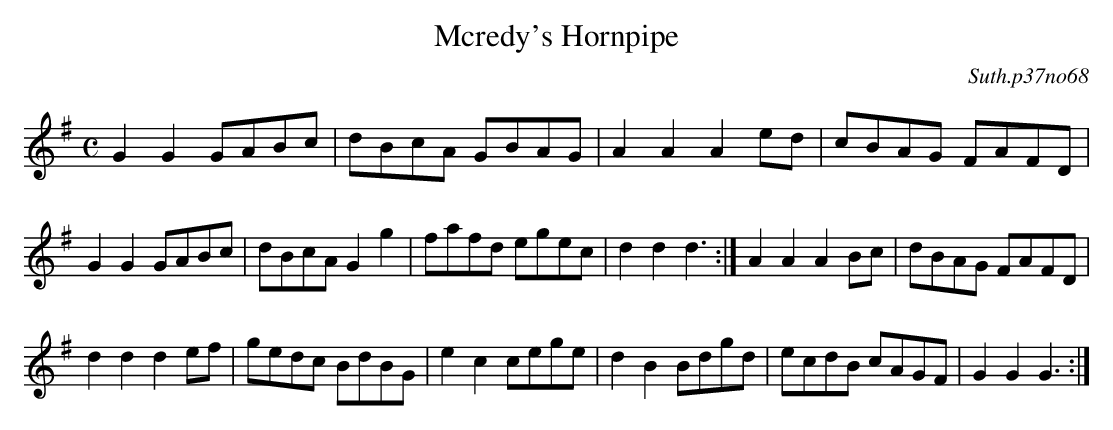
X:1
T:Mcredy's Hornpipe
C:Suth.p37no68
M:C
L:1/8
K:G
G2G2GABc|dBcA GBAG|A2A2A2ed|cBAG FAFD|
G2G2GABc|dBcA G2 g2|fafd egec|d2d2d3:|A2A2A2Bc|dBAG FAFD|
d2d2d2ef|gedc BdBG|e2c2cege|d2B2 Bdgd|ecdB cAGF|G2G2G3:|
